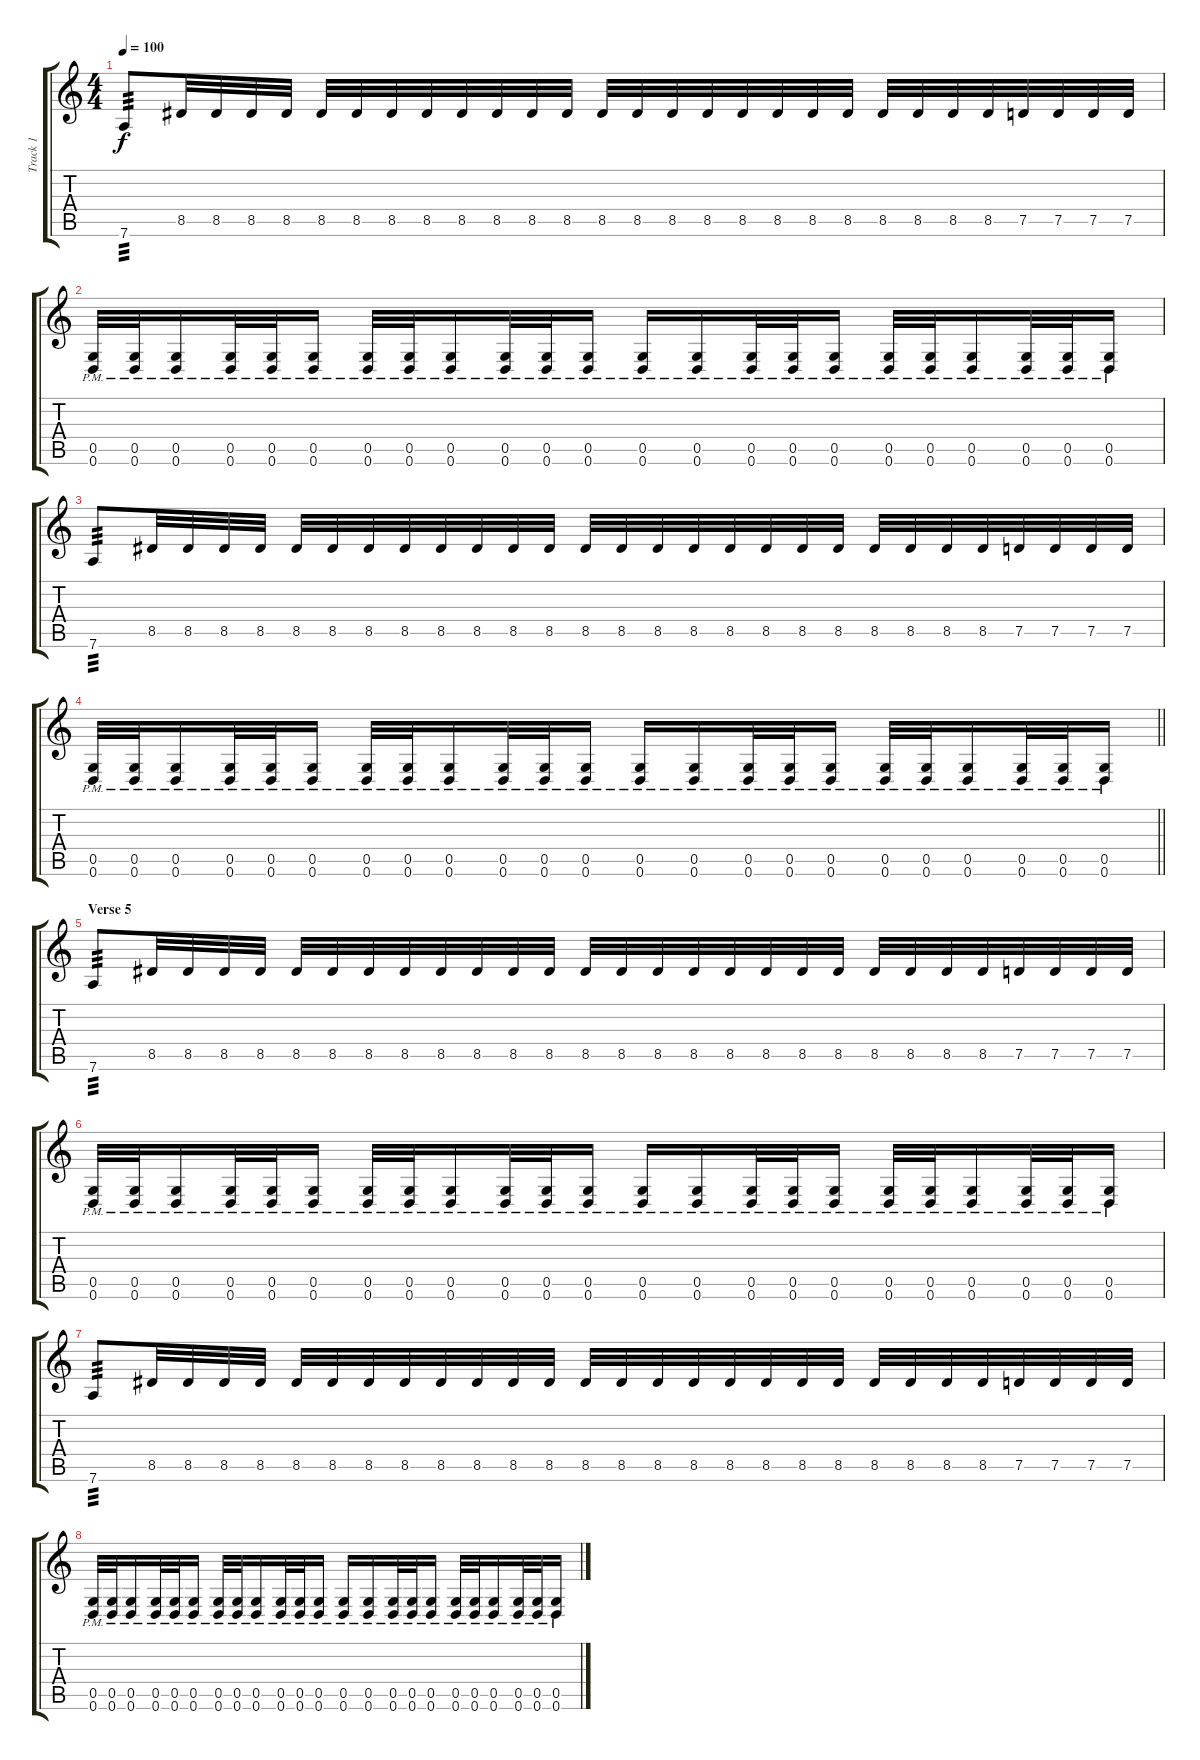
\track ("Track 1" "Track 1") {instrument overdrivenguitar}
\staff {score tabs}
\tuning (D4 A3 F3 C3 G2 D2) {hide}
\ts (4 4)
\section ("" "")
\tempo 100
\clef g2
\ks c
7.6.8{tp 3 dy f} 8.5.32 8.5.32 8.5.32 8.5.32 8.5.32 8.5.32 8.5.32 8.5.32 8.5.32 8.5.32 8.5.32 8.5.32 8.5.32 8.5.32 8.5.32 8.5.32 8.5.32 8.5.32 8.5.32 8.5.32 8.5.32 8.5.32 8.5.32 8.5.32 7.5.32 7.5.32 7.5.32 7.5.32 |
(0.5{pm} 0.6{pm}).32 (0.5{pm} 0.6{pm}).32 (0.5{pm} 0.6{pm}).16 (0.5{pm} 0.6{pm}).32 (0.5{pm} 0.6{pm}).32 (0.5{pm} 0.6{pm}).16 (0.5{pm} 0.6{pm}).32 (0.5{pm} 0.6{pm}).32 (0.5{pm} 0.6{pm}).16 (0.5{pm} 0.6{pm}).32 (0.5{pm} 0.6{pm}).32 (0.5{pm} 0.6{pm}).16 (0.5{pm} 0.6{pm}).16 (0.5{pm} 0.6{pm}).16 (0.5{pm} 0.6{pm}).32 (0.5{pm} 0.6{pm}).32 (0.5{pm} 0.6{pm}).16 (0.5{pm} 0.6{pm}).32 (0.5{pm} 0.6{pm}).32 (0.5{pm} 0.6{pm}).16 (0.5{pm} 0.6{pm}).32 (0.5{pm} 0.6{pm}).32 (0.5{pm} 0.6{pm}).16 |
7.6.8{tp 3} 8.5.32 8.5.32 8.5.32 8.5.32 8.5.32 8.5.32 8.5.32 8.5.32 8.5.32 8.5.32 8.5.32 8.5.32 8.5.32 8.5.32 8.5.32 8.5.32 8.5.32 8.5.32 8.5.32 8.5.32 8.5.32 8.5.32 8.5.32 8.5.32 7.5.32 7.5.32 7.5.32 7.5.32 |
\barLineRight lightlight
(0.5{pm} 0.6{pm}).32 (0.5{pm} 0.6{pm}).32 (0.5{pm} 0.6{pm}).16 (0.5{pm} 0.6{pm}).32 (0.5{pm} 0.6{pm}).32 (0.5{pm} 0.6{pm}).16 (0.5{pm} 0.6{pm}).32 (0.5{pm} 0.6{pm}).32 (0.5{pm} 0.6{pm}).16 (0.5{pm} 0.6{pm}).32 (0.5{pm} 0.6{pm}).32 (0.5{pm} 0.6{pm}).16 (0.5{pm} 0.6{pm}).16 (0.5{pm} 0.6{pm}).16 (0.5{pm} 0.6{pm}).32 (0.5{pm} 0.6{pm}).32 (0.5{pm} 0.6{pm}).16 (0.5{pm} 0.6{pm}).32 (0.5{pm} 0.6{pm}).32 (0.5{pm} 0.6{pm}).16 (0.5{pm} 0.6{pm}).32 (0.5{pm} 0.6{pm}).32 (0.5{pm} 0.6{pm}).16 |
\section ("" "Verse 5")
7.6.8{tp 3} 8.5.32 8.5.32 8.5.32 8.5.32 8.5.32 8.5.32 8.5.32 8.5.32 8.5.32 8.5.32 8.5.32 8.5.32 8.5.32 8.5.32 8.5.32 8.5.32 8.5.32 8.5.32 8.5.32 8.5.32 8.5.32 8.5.32 8.5.32 8.5.32 7.5.32 7.5.32 7.5.32 7.5.32 |
(0.5{pm} 0.6{pm}).32 (0.5{pm} 0.6{pm}).32 (0.5{pm} 0.6{pm}).16 (0.5{pm} 0.6{pm}).32 (0.5{pm} 0.6{pm}).32 (0.5{pm} 0.6{pm}).16 (0.5{pm} 0.6{pm}).32 (0.5{pm} 0.6{pm}).32 (0.5{pm} 0.6{pm}).16 (0.5{pm} 0.6{pm}).32 (0.5{pm} 0.6{pm}).32 (0.5{pm} 0.6{pm}).16 (0.5{pm} 0.6{pm}).16 (0.5{pm} 0.6{pm}).16 (0.5{pm} 0.6{pm}).32 (0.5{pm} 0.6{pm}).32 (0.5{pm} 0.6{pm}).16 (0.5{pm} 0.6{pm}).32 (0.5{pm} 0.6{pm}).32 (0.5{pm} 0.6{pm}).16 (0.5{pm} 0.6{pm}).32 (0.5{pm} 0.6{pm}).32 (0.5{pm} 0.6{pm}).16 |
7.6.8{tp 3} 8.5.32 8.5.32 8.5.32 8.5.32 8.5.32 8.5.32 8.5.32 8.5.32 8.5.32 8.5.32 8.5.32 8.5.32 8.5.32 8.5.32 8.5.32 8.5.32 8.5.32 8.5.32 8.5.32 8.5.32 8.5.32 8.5.32 8.5.32 8.5.32 7.5.32 7.5.32 7.5.32 7.5.32 |
(0.5{pm} 0.6{pm}).32 (0.5{pm} 0.6{pm}).32 (0.5{pm} 0.6{pm}).16 (0.5{pm} 0.6{pm}).32 (0.5{pm} 0.6{pm}).32 (0.5{pm} 0.6{pm}).16 (0.5{pm} 0.6{pm}).32 (0.5{pm} 0.6{pm}).32 (0.5{pm} 0.6{pm}).16 (0.5{pm} 0.6{pm}).32 (0.5{pm} 0.6{pm}).32 (0.5{pm} 0.6{pm}).16 (0.5{pm} 0.6{pm}).16 (0.5{pm} 0.6{pm}).16 (0.5{pm} 0.6{pm}).32 (0.5{pm} 0.6{pm}).32 (0.5{pm} 0.6{pm}).16 (0.5{pm} 0.6{pm}).32 (0.5{pm} 0.6{pm}).32 (0.5{pm} 0.6{pm}).16 (0.5{pm} 0.6{pm}).32 (0.5{pm} 0.6{pm}).32 (0.5{pm} 0.6{pm}).16
